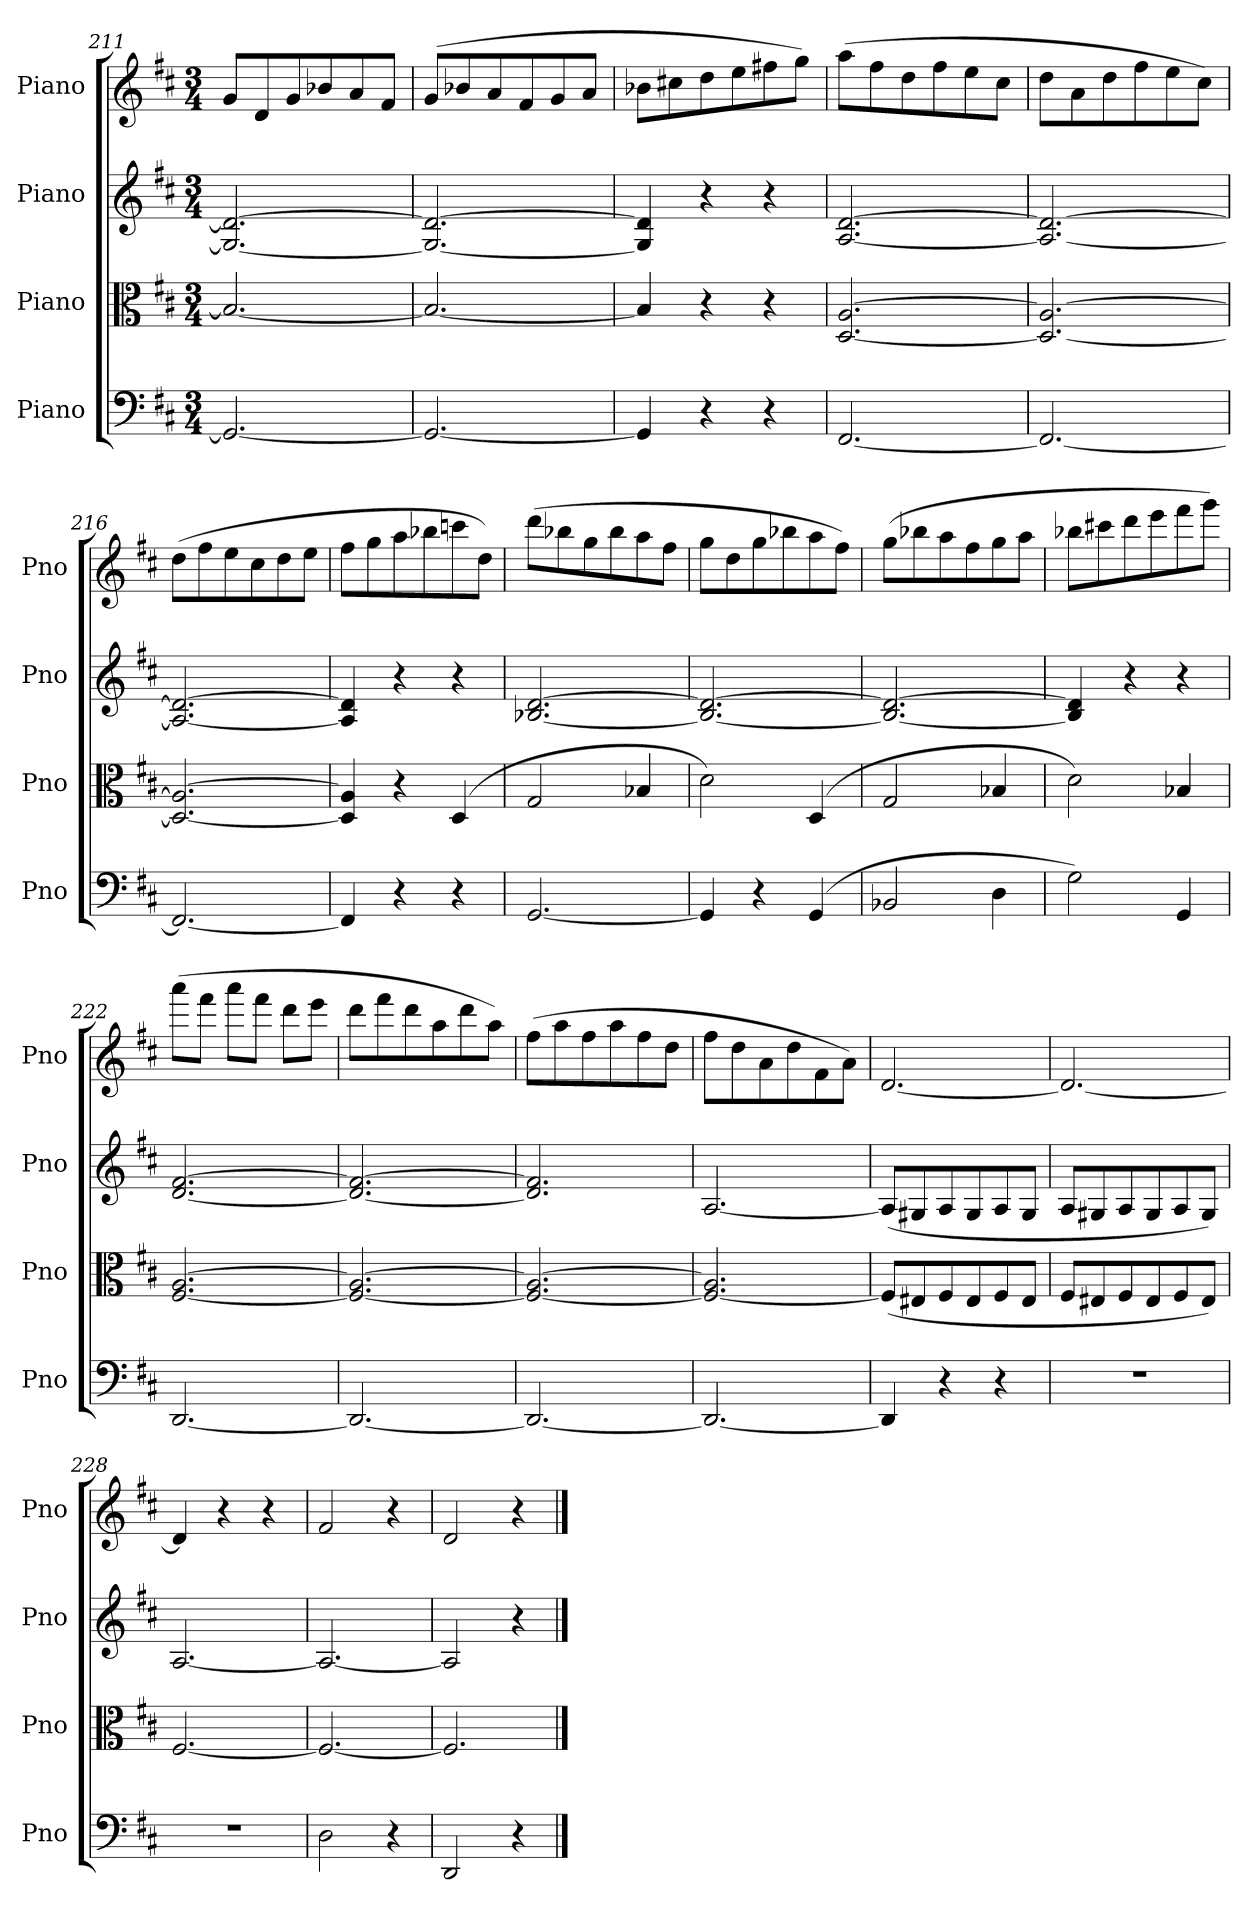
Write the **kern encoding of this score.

**kern	**kern	**kern	**kern
*part4	*part3	*part2	*part1
*staff4	*staff3	*staff2	*staff1
*I"Piano	*I"Piano	*I"Piano	*I"Piano
*I'Pno	*I'Pno	*I'Pno	*I'Pno
*clefF4	*clefC3	*clefG2	*clefG2
*k[f#c#]	*k[f#c#]	*k[f#c#]	*k[f#c#]
*M3/4	*M3/4	*M3/4	*M3/4
=211	=211	=211	=211
2.GG/_	2.B-/_	2.G/_ 2.d/_	8g/L
.	.	.	8d/
.	.	.	8g/
.	.	.	8b-X/
.	.	.	8a/
.	.	.	8f#/J
=212	=212	=212	=212
2.GG/_	2.B-/_	2.G/_ 2.d/_	(>8g/L
.	.	.	8b-X/
.	.	.	8a/
.	.	.	8f#/
.	.	.	8g/
.	.	.	8a/J
!!LO:LB:g=z
=213	=213	=213	=213
4GG/]	4B-/]	4G/] 4d/]	8b-X\L
.	.	.	8cc#X\
4r	4r	4r	8dd\
.	.	.	8ee\
4r	4r	4r	8ff#X\
.	.	.	8gg\J)
=214	=214	=214	=214
[2.FF#/	[2.D/ [2.A/	[2.A/ [2.d/	(>8aa\L
.	.	.	8ff#\
.	.	.	8dd\
.	.	.	8ff#\
.	.	.	8ee\
.	.	.	8cc#\J
=215	=215	=215	=215
2.FF#/_	2.D/_ 2.A/_	2.A/_ 2.d/_	8dd\L
.	.	.	8a\
.	.	.	8dd\
.	.	.	8ff#\
.	.	.	8ee\
.	.	.	8cc#\J)
=216	=216	=216	=216
2.FF#/_	2.D/_ 2.A/_	2.A/_ 2.d/_	(>8dd\L
.	.	.	8ff#\
.	.	.	8ee\
.	.	.	8cc#\
.	.	.	8dd\
.	.	.	8ee\J
=217	=217	=217	=217
4FF#/]	4D/] 4A/]	4A/] 4d/]	8ff#\L
.	.	.	8gg\
4r	4r	4r	8aa\
.	.	.	8bb-X\
4r	(>4D/	4r	8cccn\
.	.	.	8dd\J)
=218	=218	=218	=218
[2.GG/	2G/	[2.B-X/ [2.d/	(>8ddd\L
.	.	.	8bb-X\
.	.	.	8gg\
.	.	.	8bb-\
.	4B-X/	.	8aa\
.	.	.	8ff#\J
=219	=219	=219	=219
4GG/]	2d\)	2.B-/_ 2.d/_	8gg\L
.	.	.	8dd\
4r	.	.	8gg\
.	.	.	8bb-X\
(>4GG/	(>4D/	.	8aa\
.	.	.	8ff#\J)
=220	=220	=220	=220
2BB-X/	2G/	2.B-/_ 2.d/_	(>8gg\L
.	.	.	8bb-X\
.	.	.	8aa\
.	.	.	8ff#\
4D\	4B-X/	.	8gg\
.	.	.	8aa\J
!!LO:PB:g=z
=221	=221	=221	=221
2G\)	2d\)	4B-/] 4d/]	8bb-X\L
.	.	.	8ccc#X\
.	.	4r	8ddd\
.	.	.	8eee\
4GG/	4B-X/	4r	8fff#\
.	.	.	8ggg\J)
=222	=222	=222	=222
[2.DD/	[2.F#/ [2.A/	[2.d/ [2.f#/	(>8aaa\L
.	.	.	8fff#\J
.	.	.	8aaa\L
.	.	.	8fff#\J
.	.	.	8ddd\L
.	.	.	8eee\J
=223	=223	=223	=223
2.DD/_	2.F#/_ 2.A/_	2.d/_ 2.f#/_	8ddd\L
.	.	.	8fff#\
.	.	.	8ddd\
.	.	.	8aa\
.	.	.	8ddd\
.	.	.	8aa\J)
=224	=224	=224	=224
2.DD/_	2.F#/_ 2.A/_	2.d/] 2.f#/]	(>8ff#\L
.	.	.	8aa\
.	.	.	8ff#\
.	.	.	8aa\
.	.	.	8ff#\
.	.	.	8dd\J
=225	=225	=225	=225
2.DD/_	2.F#/_ 2.A/]	[2.A/	8ff#\L
.	.	.	8dd\
.	.	.	8a\
.	.	.	8dd\
.	.	.	8f#\
.	.	.	8a\J)
=226	=226	=226	=226
4DD/]	(>8F#/L]	(>8A/L]	[2.d/
.	8E#X/	8G#X/	.
4r	8F#/	8A/	.
.	8E#/	8G#/	.
4r	8F#/	8A/	.
.	8E#/J	8G#/J	.
=227	=227	=227	=227
2.r	8F#/L	8A/L	2.d/_
.	8E#X/	8G#X/	.
.	8F#/	8A/	.
.	8E#/	8G#/	.
.	8F#/	8A/	.
.	8E#/J)	8G#/J)	.
=228	=228	=228	=228
2.r	[2.F#/	[2.A/	4d/]
.	.	.	4r
.	.	.	4r
=229	=229	=229	=229
2D\	2.F#/_	2.A/_	2f#/
4r	.	.	4r
!!LO:LB:g=z
=230	=230	=230	=230
2DD/	2.F#/]	2A/]	2d/
4r	.	4r	4r
==	==	==	==
*-	*-	*-	*-
